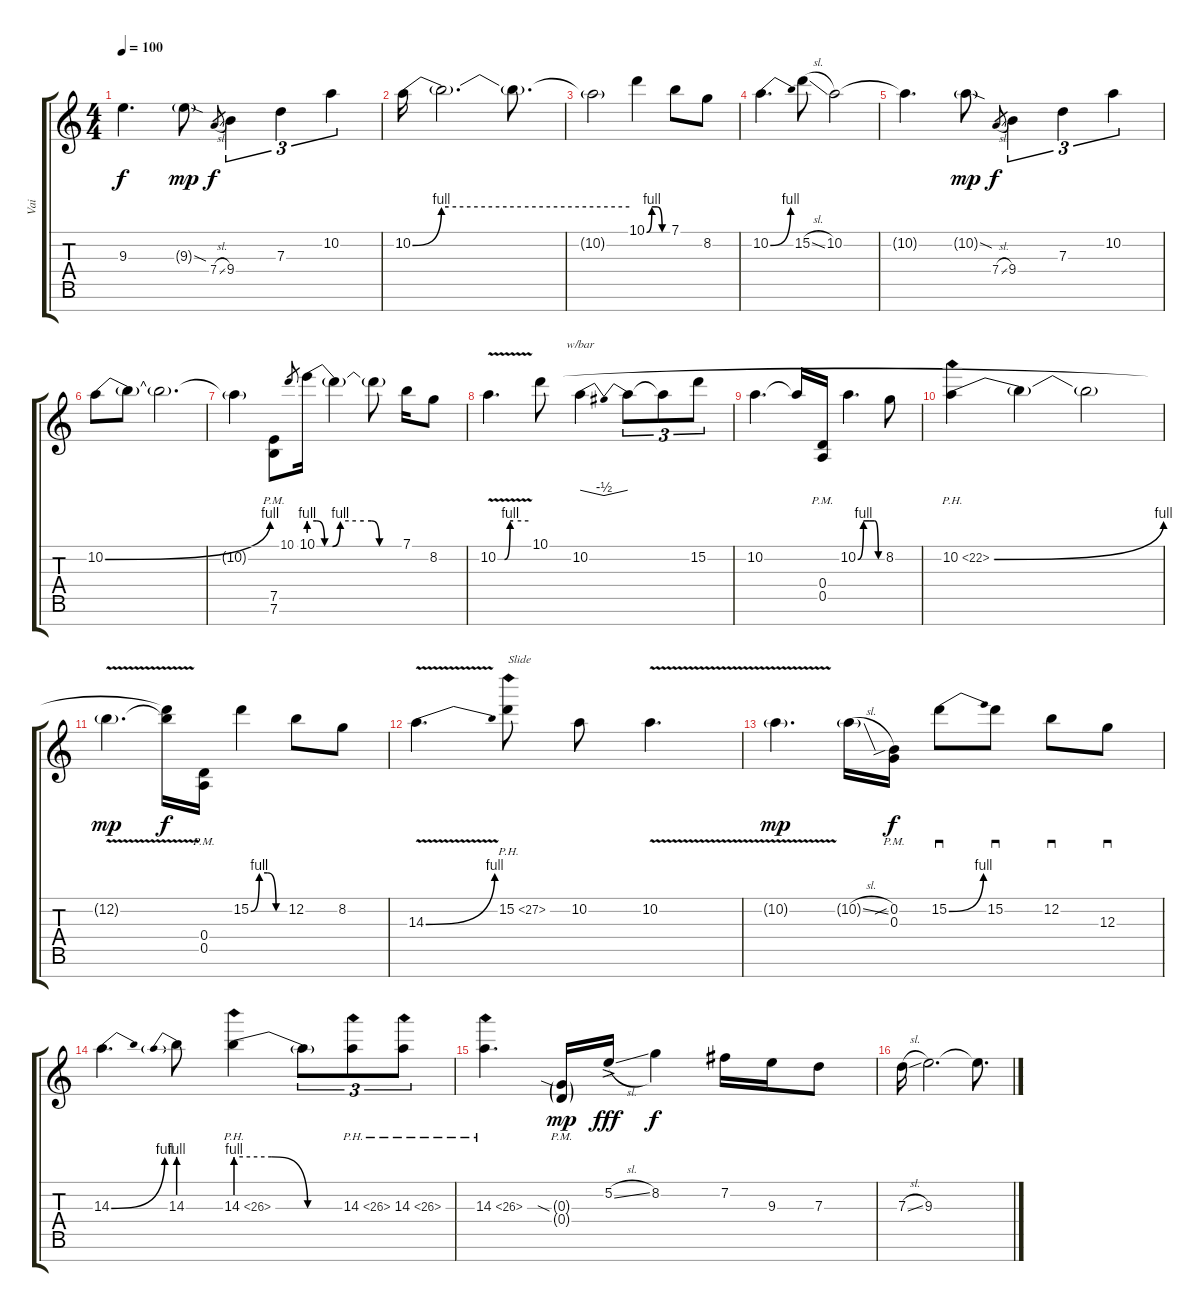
\track ("Vai" "Vai") {instrument overdrivenguitar}
\staff {score tabs}
\tuning (E4 B3 G3 D3 A2 E2 B1) {hide}
\ts (4 4)
\tempo 100
\clef g2
\ks c
9.3{t}.4{d dy f} 9.3{sod g}.8{dy mp} 7.4{sl}.8{gr dy f} 9.4.4{tu (3 2)} 7.3.4{tu (3 2)} 10.2.4{tu (3 2)} |
10.2{be (custom 0 0 8 4 10 4 30 4 60 4)}.16 10.2{t}.2{d} 10.2{t}.8{d} |
10.2{t}.2 10.1{be (custom 0 0 15 4 30 4 45 0 60 0)}.4 7.1.8 8.2.8 |
10.2{be (bend 0 0 60 4)}.4{d} 15.2{sl}.8 10.2.2 |
10.2{t}.4{d} 10.2{sod g}.8{dy mp} 7.4{sl}.8{gr dy f} 9.4.4{tu (3 2)} 7.3.4{tu (3 2)} 10.2.4{tu (3 2)} |
10.2{be (bend 0 0 60 4)}.8 10.2{t}.8 10.2{t}.2{d} |
10.2{t}.4 (7.5{pm} 7.6).8 10.1.8{gr} 10.1{be (custom 0 4 5 4 10 0 15 0 20 4 30 4 35 4 40 4 45 0 50 0 53 0 56 0 60 0)}.16 10.1{t}.4 10.1{t}.8 7.1.16 8.2.8 |
10.2{be (custom 0 0 10 0 13 0 24 4 30 4 60 4) v}.4{d} 10.1.8 10.2.4{tbe (dip default 0 0 36 -2 60 0)} 10.2{t}.8{tu (3 2)} 10.2{t}.8{tu (3 2)} 15.2.8{tu (3 2)} |
10.2.4{d} 10.2{t}.16 (0.4 0.5{pm}).16 10.2{be (custom 0 0 14 4 30 4 42 4 51 0 60 0)}.4{d} 8.2.8 |
10.2{be (bend 0 0 60 4) ph 12}.4 10.2{t}.4 10.2{t}.2 |
12.2{v g}.4{d dy mp} (10.1{t} 12.2{t}).16{dy f} (0.4 0.5{pm}).16 15.2{be (custom 0 0 15 4 30 4 45 0 60 0)}.4 12.2.8 8.2.8 |
14.3{be (bend 0 0 60 4) v}.4{d} 15.2{ph 12}.8{txt "Slide"} 10.2.8 10.2{v}.4{d} |
10.2{v g}.4{d dy mp} 10.2{sl g}.16 (0.2{sib} 0.3{pm}).16{dy f} 15.2{be (bend 0 0 60 4)}.8{sd} 15.2.8{sd} 12.2.8{sd} 12.3.8{sd} |
14.3{be (bend 0 0 60 4)}.4{d} 14.3{be (prebend 0 4 60 4)}.8 14.3{be (custom 0 4 20 4 40 0 60 0) ph 12}.4 14.3{t}.8{tu (3 2)} 14.3{ph 12}.8{tu (3 2)} 14.3{ph 12}.8{tu (3 2)} |
14.3{ph 12}.4{d} (0.3{sia g} 0.4{g pm}).16{dy mp} 5.2{sl ac}.16{dy fff} 8.2.4{dy f} 7.2.16 9.3.16 7.3.8 |
7.3{sl}.16 9.3.2{d} 9.3{t}.8{d}
